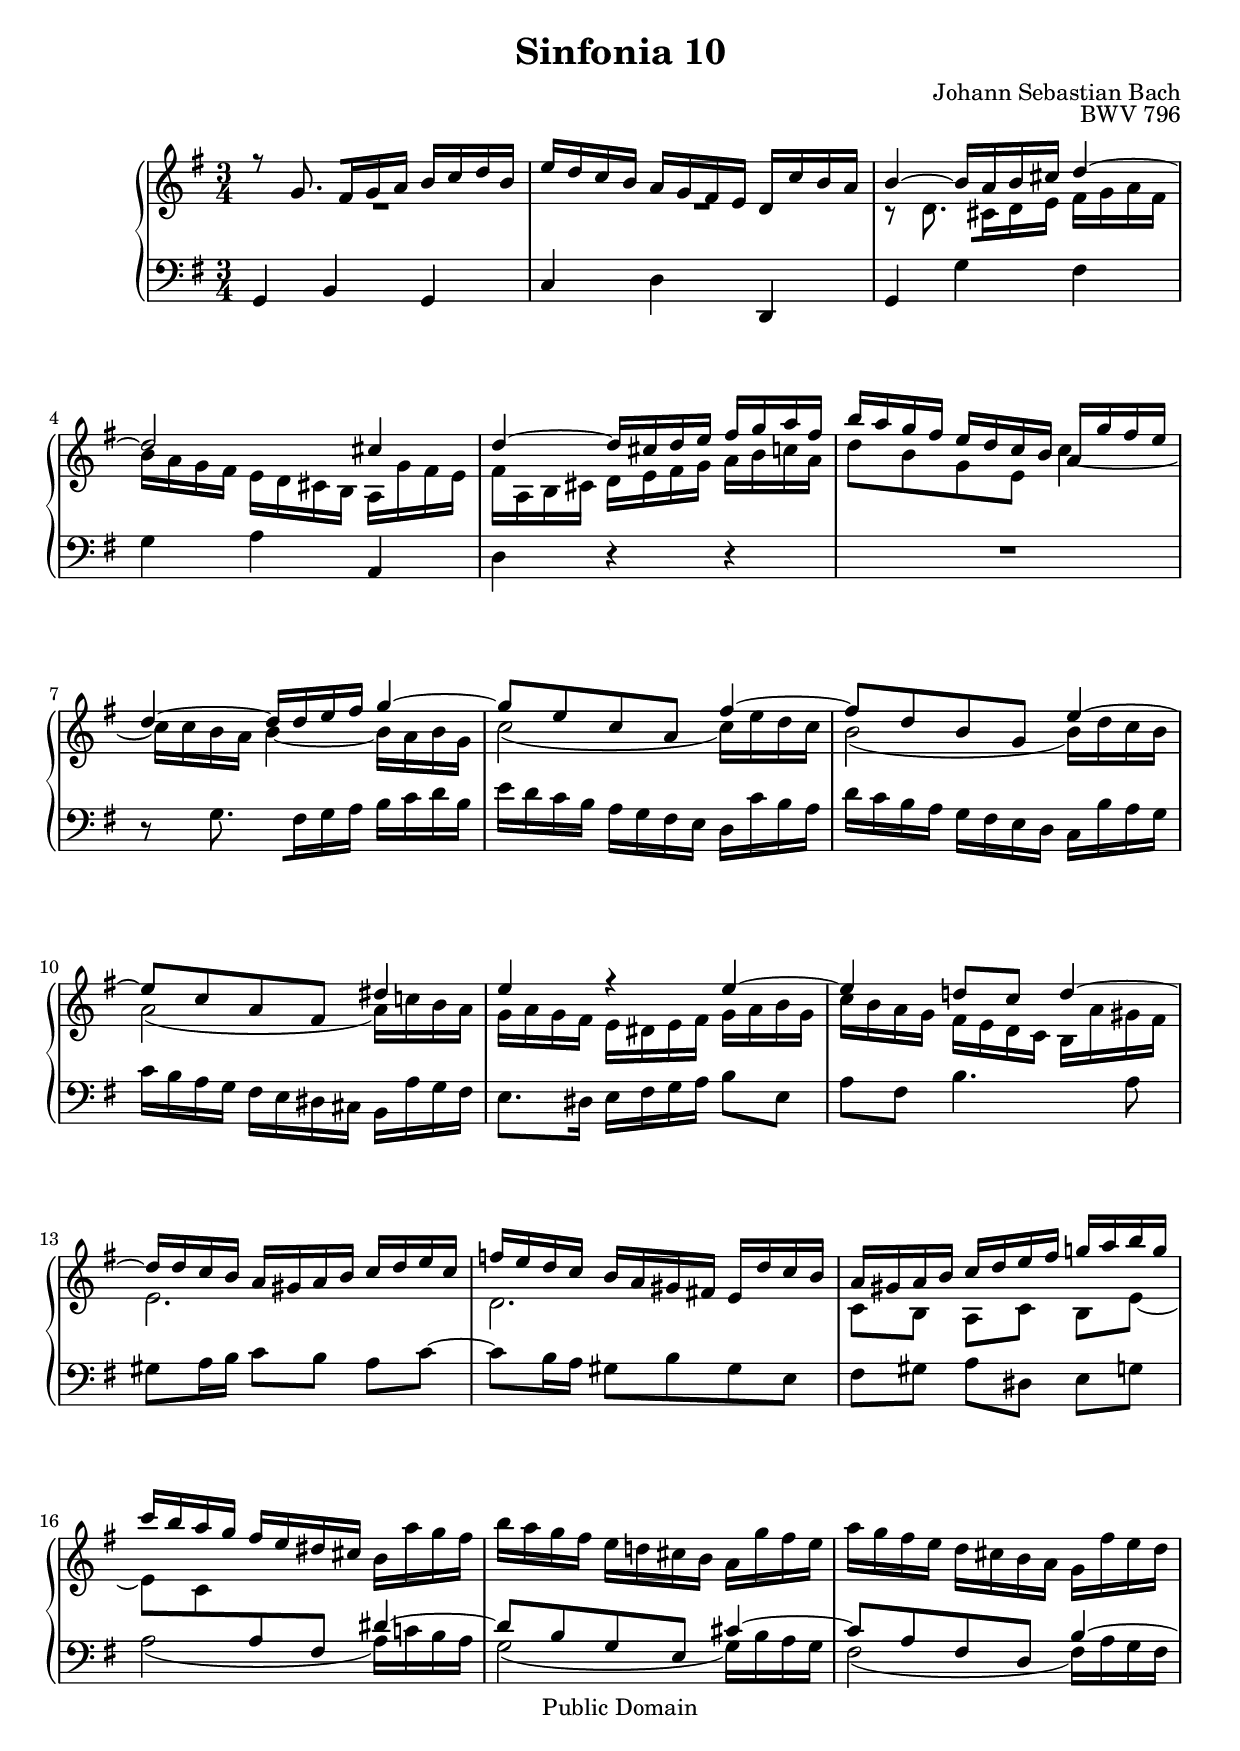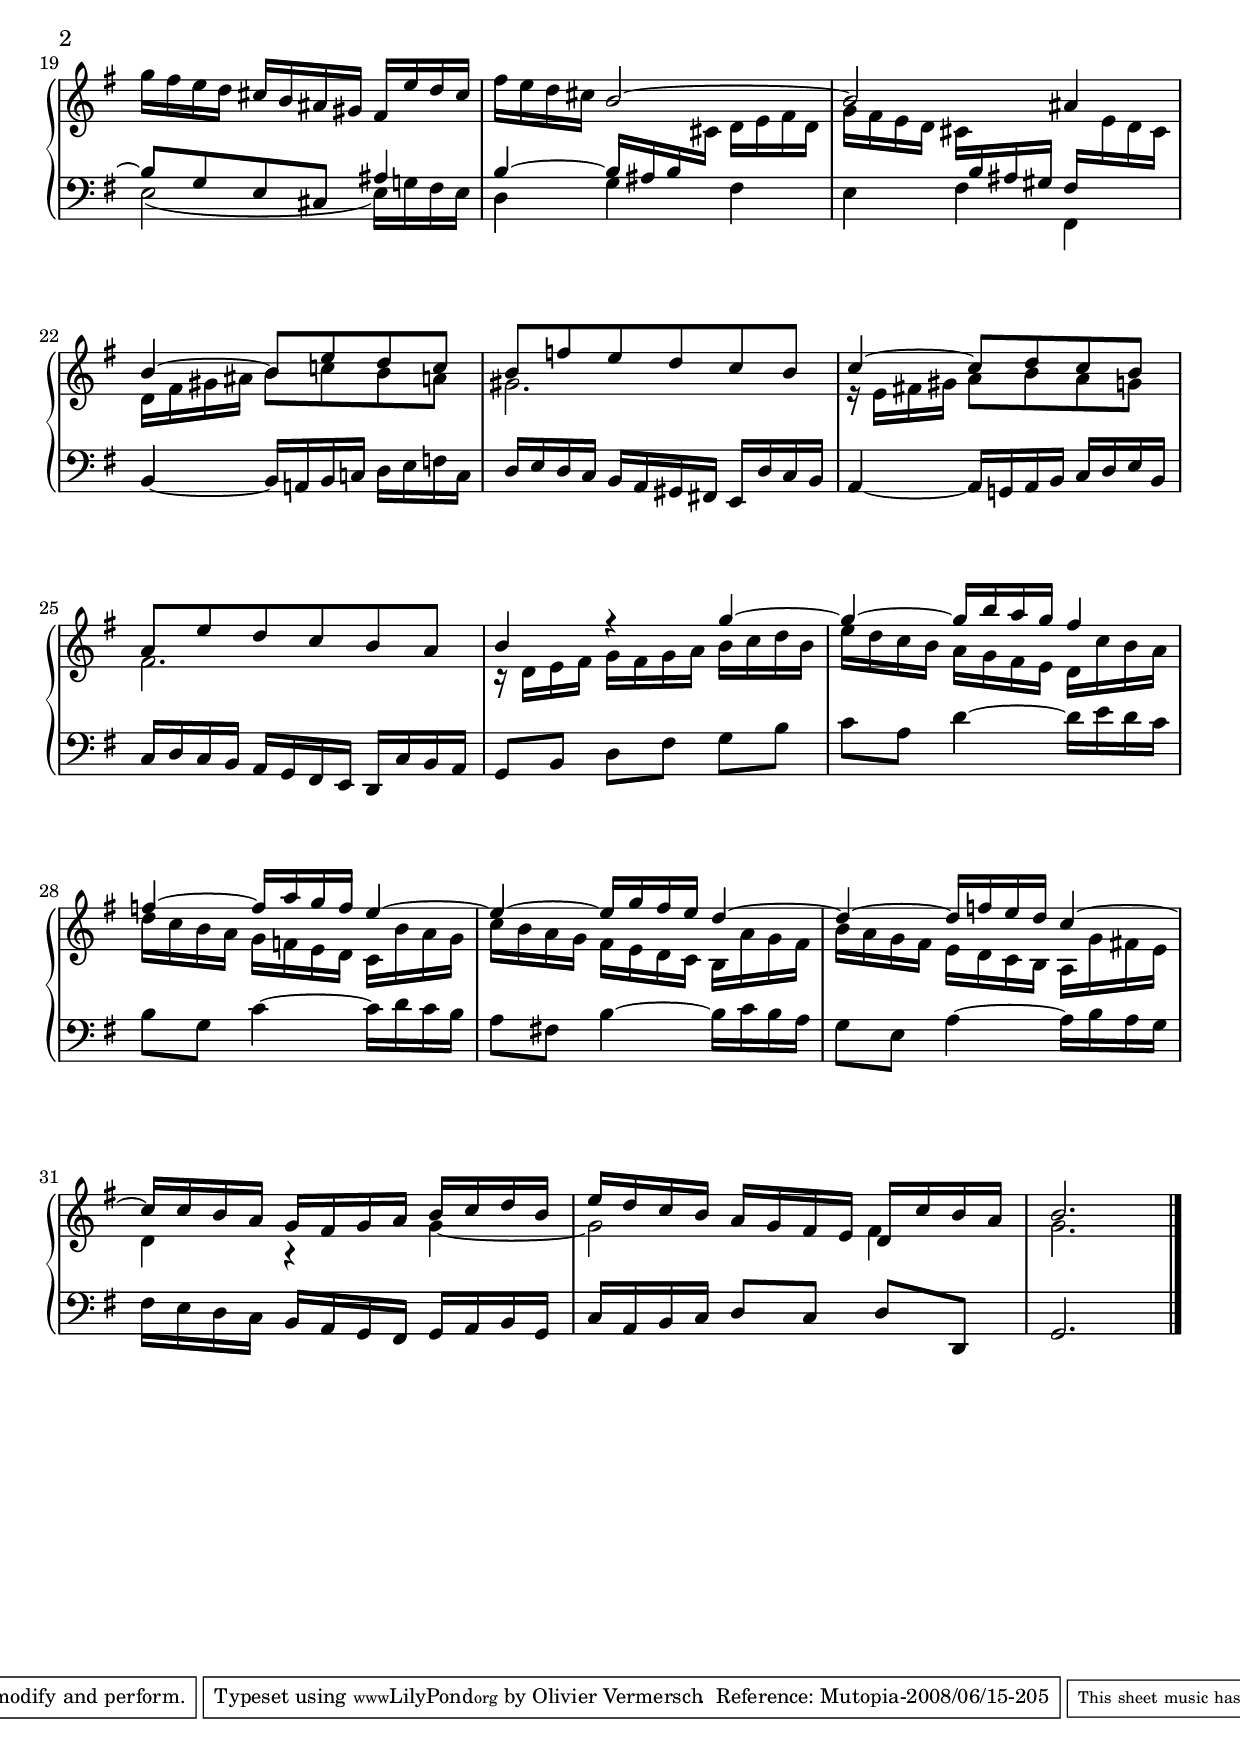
#(set-global-staff-size 20)

\header {
  title = "Sinfonia 10"
  composer = "Johann Sebastian Bach"
  opus = "BWV 796"
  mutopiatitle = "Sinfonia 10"
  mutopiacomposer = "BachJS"
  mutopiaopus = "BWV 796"
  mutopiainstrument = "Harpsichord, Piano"
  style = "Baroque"
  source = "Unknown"
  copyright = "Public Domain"
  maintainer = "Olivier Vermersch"
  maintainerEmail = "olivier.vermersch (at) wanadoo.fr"
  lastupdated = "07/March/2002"

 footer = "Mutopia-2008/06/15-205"
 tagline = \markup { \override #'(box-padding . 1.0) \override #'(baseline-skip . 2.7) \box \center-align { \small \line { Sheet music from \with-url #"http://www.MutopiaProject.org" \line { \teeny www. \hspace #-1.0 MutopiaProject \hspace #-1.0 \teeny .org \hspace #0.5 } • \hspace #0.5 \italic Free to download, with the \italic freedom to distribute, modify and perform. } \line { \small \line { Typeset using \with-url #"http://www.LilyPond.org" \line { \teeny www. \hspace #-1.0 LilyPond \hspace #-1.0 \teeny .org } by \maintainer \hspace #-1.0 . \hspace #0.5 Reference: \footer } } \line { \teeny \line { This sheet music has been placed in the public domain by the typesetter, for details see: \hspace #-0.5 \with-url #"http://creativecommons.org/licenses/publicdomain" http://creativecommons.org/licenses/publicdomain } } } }
}

\version "2.11.46"

%
% a few macros for fine tuning
%

% force direction of tie
tu = \tieUp
td = \tieDown
tb = \tieNeutral


% explicit staff change 
su = { \change Staff = up}
sd = { \change Staff = down}


% force number of beams on left and right of the note
lbeamoff = \set stemLeftBeamCount = # 0
lbeamone = \set stemLeftBeamCount = # 1
lbeamtwo = \set stemLeftBeamCount = # 2
lbeamthree = \set stemLeftBeamCount = # 3
lbeamfour = \set stemLeftBeamCount = # 4
lbeamfive = \set stemLeftBeamCount = # 5

rbeamoff = \set stemRightBeamCount = # 0
rbeamone = \set stemRightBeamCount = # 1
rbeamtwo = \set stemRightBeamCount = # 2
rbeamthree = \set stemRightBeamCount = # 3
rbeamfour = \set stemRightBeamCount = # 4
rbeamfive = \set stemRightBeamCount = # 5



melone =  \relative c'' {
  % bars 1-3
  r8 g8. \lbeamone \rbeamtwo fis16 \lbeamtwo g a b c d b |
  %%% r8 g8. \set stemLeftBeamCount = # 1 \set stemRightBeamCount = #2 fis16 \set stemLeftBeamCount = #2 g a b c d b |
  e d c b a g fis e d c' b a |
  b4 ~ b16 a b cis d4 ~ |

  % bars 4-6
  d2 cis4 |
  d ~ d16 cis d e fis g a fis |
  b a g fis e d c b a g'fis e |

  % bars 7-9
  d4 ~ d16 d e fis g4 ~ |
  g8 e c a fis'4 ~ |
  fis8 d b g e'4 ~ |

  % bars 10-12
  e8 c a fis dis'4 |
  e r e ~ |
  e d!8 c d4 ~ |

  % bars 13-15
  d16 d c b a gis a b c d e c |
  f e d c b a gis fis! e d' c b |
  a gis a b c d e fis g! a b g |

  % bars 16-18
  c b a g fis e dis cis \stemDown b a' g fis |
  b a g fis e d! cis b a g' fis e |
  a g fis e d cis b a g fis' e d |

  % bars 19-21
  g fis e d \stemUp cis b ais gis fis e' d cis |
  \stemDown fis e d cis \stemUp b2 ~ |
  b2 ais4 |

  % bars 22-24
  b ~ b8 e d c |
  b f' e d c b |
  c4 ~ c8 d c b |

  % bars 25-27
  a e' d c b a |
  b4 r g' ~ |
  g ~ g16 b a g fis4 |

  % bars 28-30
  f ~ f16 a g f e4 ~ |
  e ~ e16 g fis e d4 ~ |
  d ~ d16 f e d c4 ~ |

  % bars 31-33
  c16 c b a g fis g a b c d b |
  e d c b a g fis e d c' b a |
  b2. \bar "|."
}

meltwo =  \relative c' {
  % bars 1-3
  R2. |
  R2. |
  r8 d8. \lbeamone \rbeamtwo cis16 \lbeamtwo d e fis g a fis |

  % bars 4-6
  b a g fis e d cis b a g' fis e |
  fis  a, b cis d e fis g a b c a |
  d8 b g e \once \override NoteColumn   #'force-hshift = #-0.5 c'4 ~ |

  % bars 7-9
  c16 c b a b4 ~ b16 a b g |
  c2 ( c16) e d c |
  b2 ( b16) d c b |

  % bars 10-12
  a2 ( a16) c! b a |
  g a g fis e dis e fis g a b g |
  c b a g fis e d c b a' gis fis |

  % bars 13-15
  e2. |
  d |
   c8[ b]  a[ c]  b[ e] ~ |

  % bars 16-18
  e c \sd \stemUp \tu a fis dis'4 ~ |
  dis8 b g e cis'4 ~ |
  cis8 a fis d b'4 ~ |

  % bars 19-21
  b8 g e cis ais'4 |
  b ~ b16 ais b \su \stemDown \td cis d e fis d |
  g fis e d cis \sd \stemUp b ais gis fis \su \stemDown e' d cis |

  % bars 22-24
  d fis gis ais b8 c! b a |
  gis2. |
  r16 e fis! gis a8 b a g |

  % bars 25-27
  fis2. |
  r16 d e fis g fis g a b c d b |
  e d c b a g fis e d c' b a |

  % bars 28-30
  d c b a g f e d c b' a g |
  c b a g fis e d c b a' g fis |
  b a g fis e d c b a g' fis! e |

  % bars 31-33
  d4 r g ~ |
  g2 \once \override NoteColumn   #'force-hshift = #-0.5 fis4 |
  g2. \bar "|."
}

melthree =  \relative c {
  % bars 1-3
  g4 b g |
  c d d, |
  g g' fis |

  % bars 4-6
  g a a, |
  d r r |
  R2. |

  % bars 7-9
  r8 g8. \lbeamone \rbeamtwo fis16 \lbeamtwo g a b c d b |
  e d c b a g fis e d c' b a |
  d c b a g fis e d c b' a g |

  % bars 10-12
  c b a g fis e dis cis b a' g fis |
  e8. dis16 e fis g a b8 e, |
  a fis b4. a8 |

  % bars 13-15
  gis a16 b  c8[ b]  a[ c] ~ |
  c b16 a gis8 b gis e |
   fis[ gis]  a[ dis,]  e[ g] |

  % bars 16-18
  \td \slurDown a2 ( a16) c! b a |
  g2 ( g16) b a g |
  fis2 ( fis16) a g fis |

  % bars 19-21
  e2 ( e16) \slurNeutral g! fis e |
  d4 g fis |
  e fis \stemDown fis, \stemNeutral |

  % bars 22-24
  b ~ b16 a! b c! d e f c |
  \stemUp d e d c b a gis fis! e d' c b \stemNeutral |
  a4 ~ a16 g! a b c d e b |

  % bars 25-27
  c d c b a g fis e d c' b a |
   g8[ b]  d[ fis]  g[ b] |
  \tu c a d4 ~ d16 e d c |

  % bars 28-30
  b8 g c4 ~ c16 d c b |
  a8 fis! b4 ~ b16 c b a |
  g8 e a4 ~ a16 b a g |

  % bars 31-33
  fis e d c b a g fis g a b g |
  c a b c  d8[ c]  d[ d,] |
  g2. \bar "|."
}


\score {
\context PianoStaff

<<
  \context Staff = "up"   <<
    \time 3/4 \key g \major \clef G
    \context Voice = VA { \voiceOne \melone }
    \context Voice = VB { \voiceTwo \meltwo }>>

  \context Staff = "down" <<
    \time 3/4 \key g \major \clef F \melthree>>
>>

  \midi {
    \context {
      \Score
      tempoWholesPerMinute = #(ly:make-moment 70 4)
      }
    }


\layout {}
}
